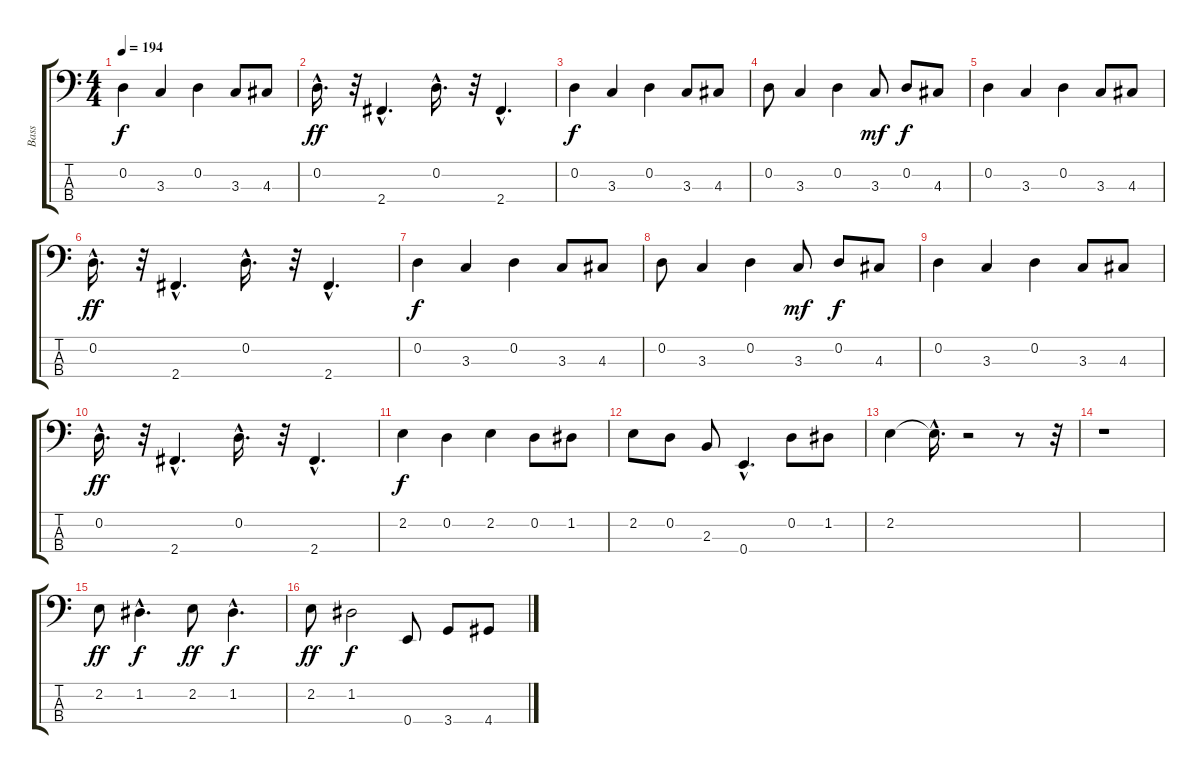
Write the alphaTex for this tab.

\track ("Bass" "Bass") {instrument electricbassfinger}
\staff {score tabs}
\tuning (G2 D2 A1 E1) {hide}
\ts (4 4)
\tempo 194
\clef f4
\ks c
0.2.4{dy f} 3.3.4 0.2.4 3.3.8 4.3.8 |
0.2{hac}.16{d dy ff} r.32 2.4{hac}.4{d} 0.2{hac}.16{d} r.32 2.4{hac}.4{d} |
0.2.4{dy f} 3.3.4 0.2.4 3.3.8 4.3.8 |
0.2.8 3.3.4 0.2.4 3.3.8{dy mf} 0.2.8{dy f} 4.3.8 |
0.2.4 3.3.4 0.2.4 3.3.8 4.3.8 |
0.2{hac}.16{d dy ff} r.32 2.4{hac}.4{d} 0.2{hac}.16{d} r.32 2.4{hac}.4{d} |
0.2.4{dy f} 3.3.4 0.2.4 3.3.8 4.3.8 |
0.2.8 3.3.4 0.2.4 3.3.8{dy mf} 0.2.8{dy f} 4.3.8 |
0.2.4 3.3.4 0.2.4 3.3.8 4.3.8 |
0.2{hac}.16{d dy ff} r.32 2.4{hac}.4{d} 0.2{hac}.16{d} r.32 2.4{hac}.4{d} |
2.2.4{dy f} 0.2.4 2.2.4 0.2.8 1.2.8 |
2.2.8 0.2.8 2.3.8 0.4{hac}.4{d} 0.2.8 1.2.8 |
2.2.4 2.2{hac t}.16{d} r.2 r.8 r.32 |
r.1 |
2.2.8{dy ff} 1.2{hac}.4{d dy f} 2.2.8{dy ff} 1.2{hac}.4{d dy f} |
2.2.8{dy ff} 1.2.2{dy f} 0.4.8 3.4.8 4.4.8
